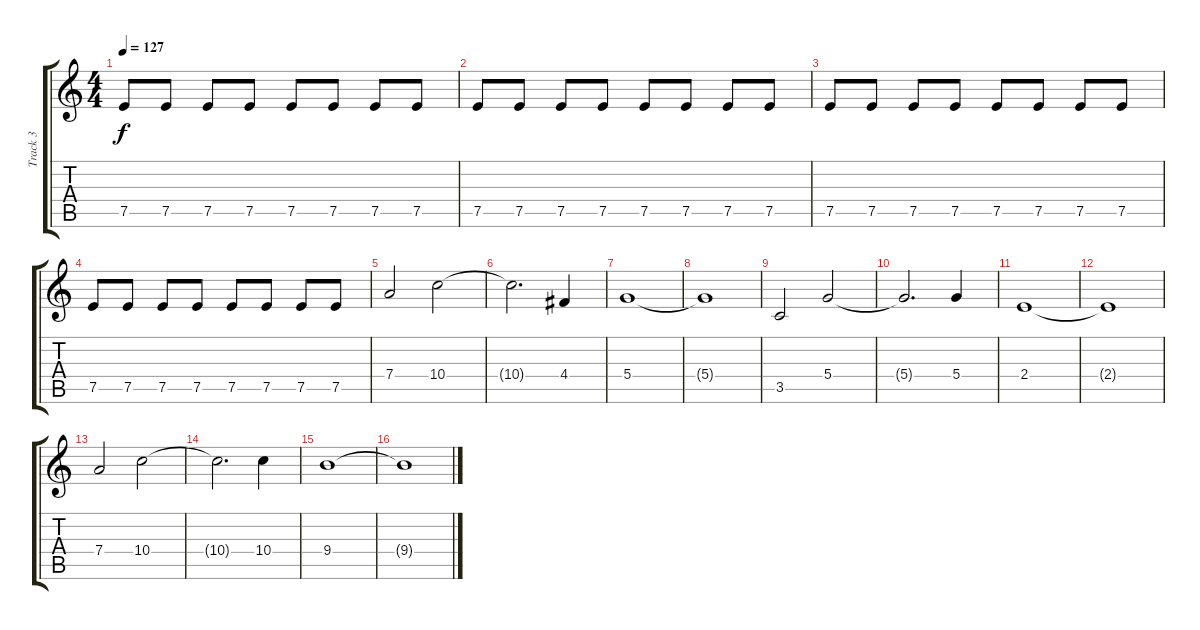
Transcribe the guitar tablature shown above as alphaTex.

\track ("Track 3" "Track 3") {instrument electricguitarclean}
\staff {score tabs}
\tuning (E4 B3 G3 D3 A2 E2) {hide}
\ts (4 4)
\tempo 127
\clef g2
\ks c
7.5.8{dy f} 7.5.8 7.5.8 7.5.8 7.5.8 7.5.8 7.5.8 7.5.8 |
7.5.8 7.5.8 7.5.8 7.5.8 7.5.8 7.5.8 7.5.8 7.5.8 |
7.5.8 7.5.8 7.5.8 7.5.8 7.5.8 7.5.8 7.5.8 7.5.8 |
7.5.8 7.5.8 7.5.8 7.5.8 7.5.8 7.5.8 7.5.8 7.5.8 |
7.4.2 10.4.2 |
10.4{t}.2{d} 4.4.4 |
5.4.1 |
5.4{t}.1 |
3.5.2 5.4.2 |
5.4{t}.2{d} 5.4.4 |
2.4.1 |
2.4{t}.1 |
7.4.2 10.4.2 |
10.4{t}.2{d} 10.4.4 |
9.4.1 |
9.4{t}.1
